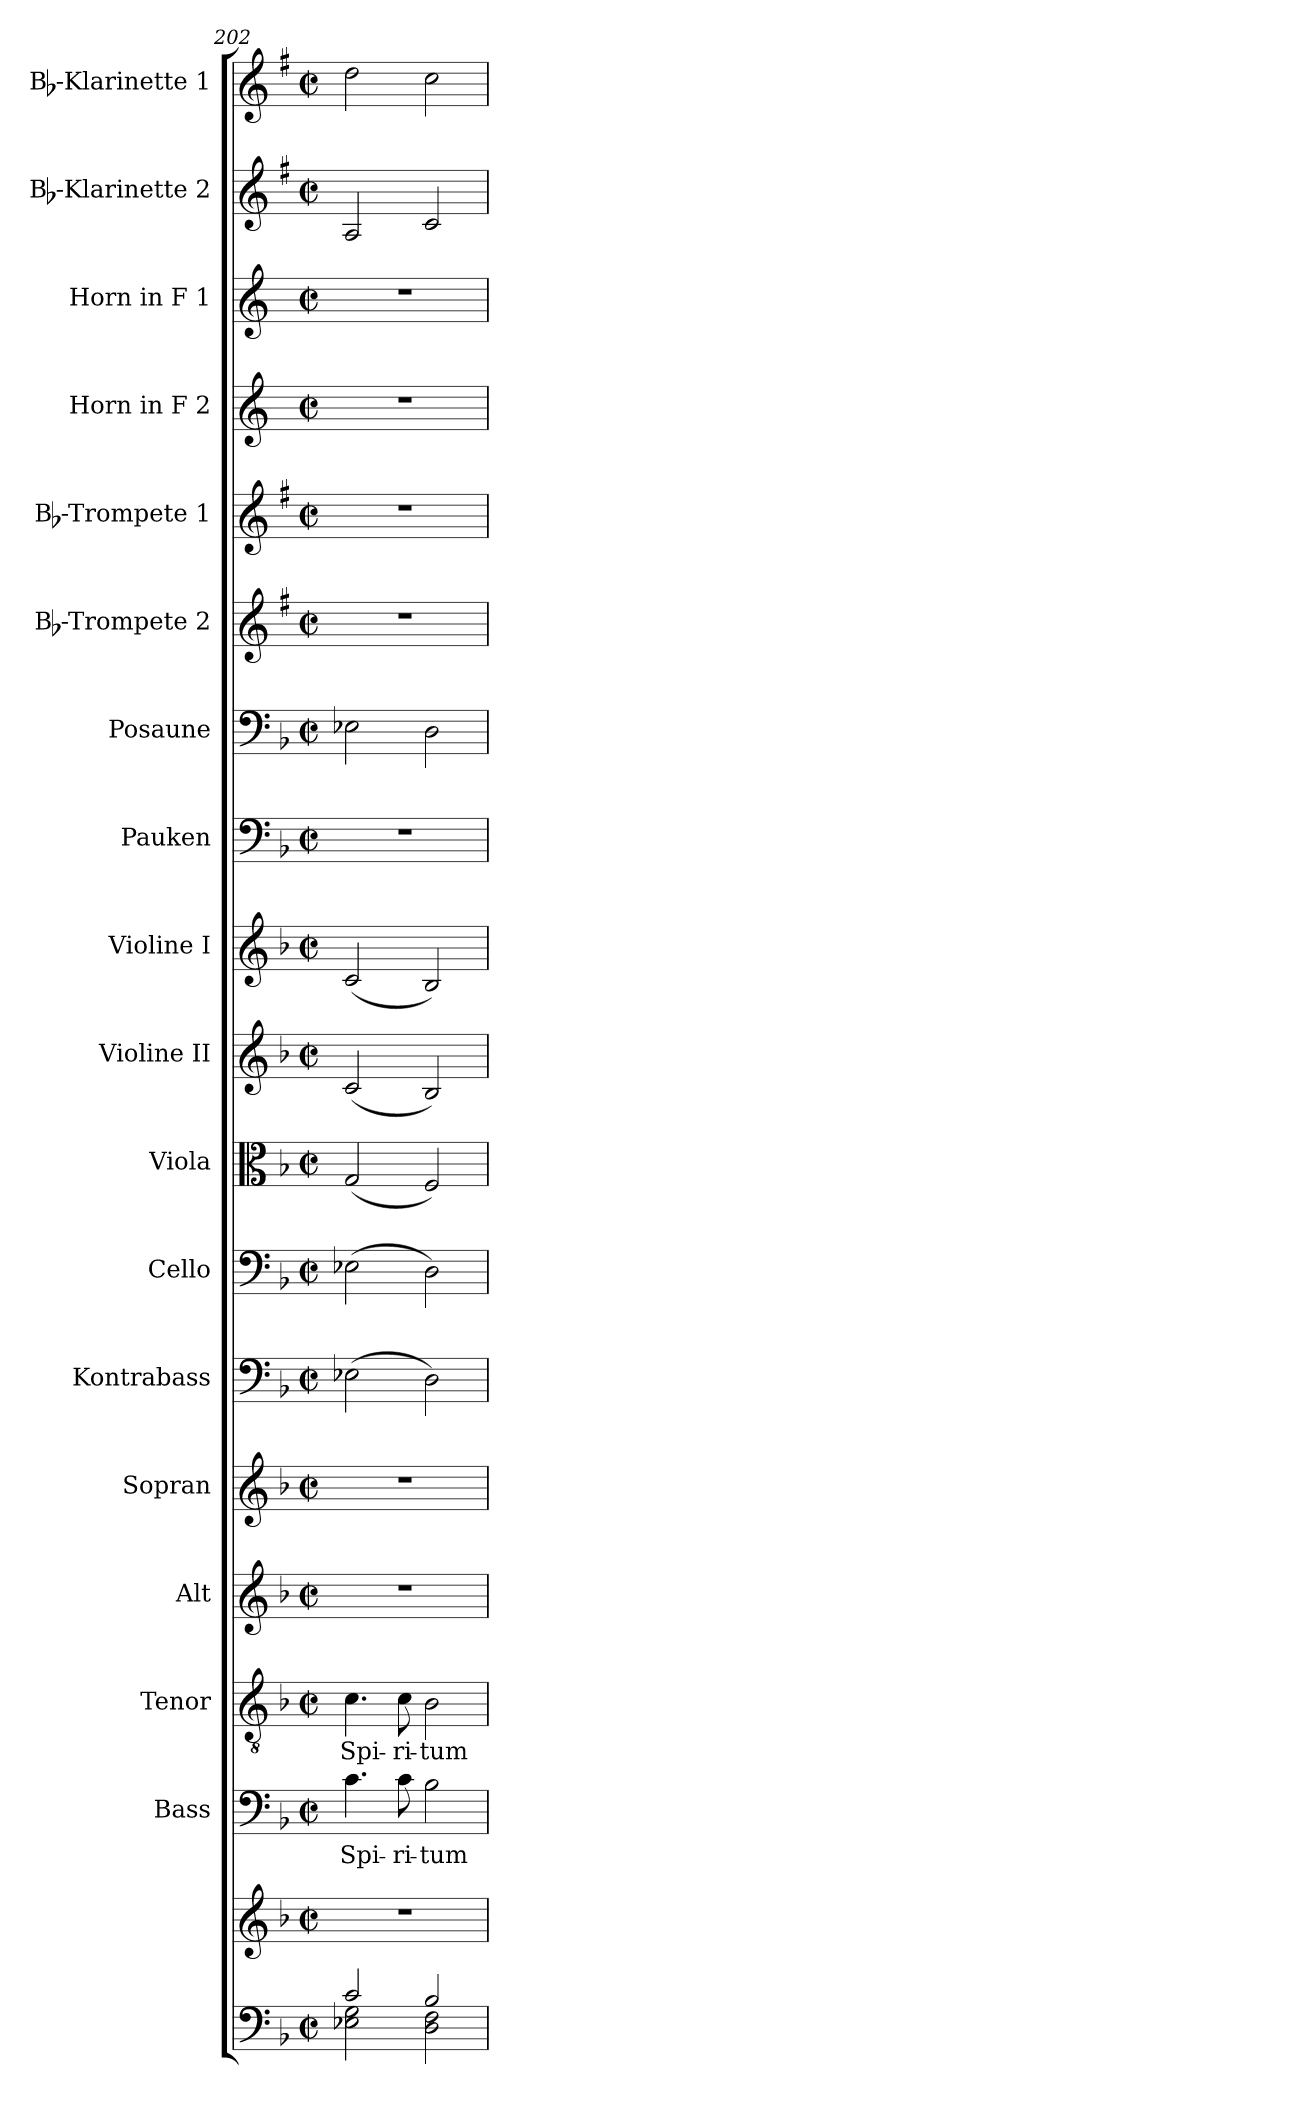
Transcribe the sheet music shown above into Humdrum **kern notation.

**kern	**kern	**kern	**text	**kern	**text	**kern	**kern	**kern	**kern	**kern	**kern	**kern	**kern	**kern	**kern	**kern	**kern	**kern	**kern	**kern
*part18	*part18	*part17	*part17	*part16	*part16	*part15	*part14	*part13	*part12	*part11	*part10	*part9	*part8	*part7	*part6	*part5	*part4	*part3	*part2	*part1
*staff19	*staff18	*staff17	*staff17	*staff16	*staff16	*staff15	*staff14	*staff13	*staff12	*staff11	*staff10	*staff9	*staff8	*staff7	*staff6	*staff5	*staff4	*staff3	*staff2	*staff1
*	*	*I"Bass	*	*I"Tenor	*	*I"Alt	*I"Sopran	*I"Kontrabass	*I"Cello	*I"Viola	*I"Violine II	*I"Violine I	*I"Pauken	*I"Posaune	*I"Bb-Trompete 2	*I"Bb-Trompete 1	*I"Horn in F 2	*I"Horn in F 1	*I"Bb-Klarinette 2	*I"Bb-Klarinette 1
*	*	*I'B.	*	*I'T.	*	*I'A.	*I'S.	*I'Kb.	*	*I'Vla.	*I'Vl. II	*I'Vl. I	*I'Pk.	*I'Pos.	*I'Bb Trp. 2	*I'Bb Trp. 1	*	*	*I'Bb Kl. 2	*I'Bb Kl. 1
*clefF4	*clefG2	*clefF4	*	*clefGv2	*	*clefG2	*clefG2	*clefF4	*clefF4	*clefC3	*clefG2	*clefG2	*clefF4	*clefF4	*clefG2	*clefG2	*clefG2	*clefG2	*clefG2	*clefG2
*	*	*	*	*	*	*	*	*ITrd7c12	*	*	*	*	*	*	*ITrd1c2	*ITrd1c2	*ITrd4c7	*ITrd4c7	*ITrd1c2	*ITrd1c2
*k[b-]	*k[b-]	*k[b-]	*	*k[b-]	*	*k[b-]	*k[b-]	*k[b-]	*k[b-]	*k[b-]	*k[b-]	*k[b-]	*k[b-]	*k[b-]	*k[b-]	*k[b-]	*k[b-]	*k[b-]	*k[b-]	*k[b-]
*F:	*F:	*F:	*	*F:	*	*F:	*F:	*F:	*F:	*F:	*F:	*F:	*F:	*F:	*F:	*F:	*F:	*F:	*F:	*F:
*M2/2	*M2/2	*M2/2	*	*M2/2	*	*M2/2	*M2/2	*M2/2	*M2/2	*M2/2	*M2/2	*M2/2	*M2/2	*M2/2	*M2/2	*M2/2	*M2/2	*M2/2	*M2/2	*M2/2
*met(c|)	*met(c|)	*met(c|)	*	*met(c|)	*	*met(c|)	*met(c|)	*met(c|)	*met(c|)	*met(c|)	*met(c|)	*met(c|)	*met(c|)	*met(c|)	*met(c|)	*met(c|)	*met(c|)	*met(c|)	*met(c|)	*met(c|)
=202	=202	=202	=202	=202	=202	=202	=202	=202	=202	=202	=202	=202	=202	=202	=202	=202	=202	=202	=202	=202
*^	*	*	*	*	*	*	*	*	*	*	*	*	*	*	*	*	*	*	*	*
!	!	!	!	!LO:LY:b	!	!LO:LY:b	!	!	!	!	!	!	!	!	!	!	!	!	!	!	!
2c/	2E-X\ 2G\	1r	4.c\	Spi-	4.c\	Spi-	1r	1r	(>2EE-X\	(>2E-X\	(<2G/	(<2c/	(<2c/	1r	2E-X\	1r	1r	1r	1r	2G/	2cc\
!	!	!	!	!LO:LY:b	!	!LO:LY:b	!	!	!	!	!	!	!	!	!	!	!	!	!	!	!
.	.	.	8c\	-ri-	8c\	-ri-	.	.	.	.	.	.	.	.	.	.	.	.	.	.	.
!	!	!	!	!LO:LY:b	!	!LO:LY:b	!	!	!	!	!	!	!	!	!	!	!	!	!	!	!
2B-/	2D\ 2F\	.	2B-\	-tum	2B-\	-tum	.	.	2DD\)	2D\)	2F/)	2B-/)	2B-/)	.	2D\	.	.	.	.	2B-/	2b-\
*v	*v	*	*	*	*	*	*	*	*	*	*	*	*	*	*	*	*	*	*	*	*
=	=	=	=	=	=	=	=	=	=	=	=	=	=	=	=	=	=	=	=	=
*-	*-	*-	*-	*-	*-	*-	*-	*-	*-	*-	*-	*-	*-	*-	*-	*-	*-	*-	*-	*-
